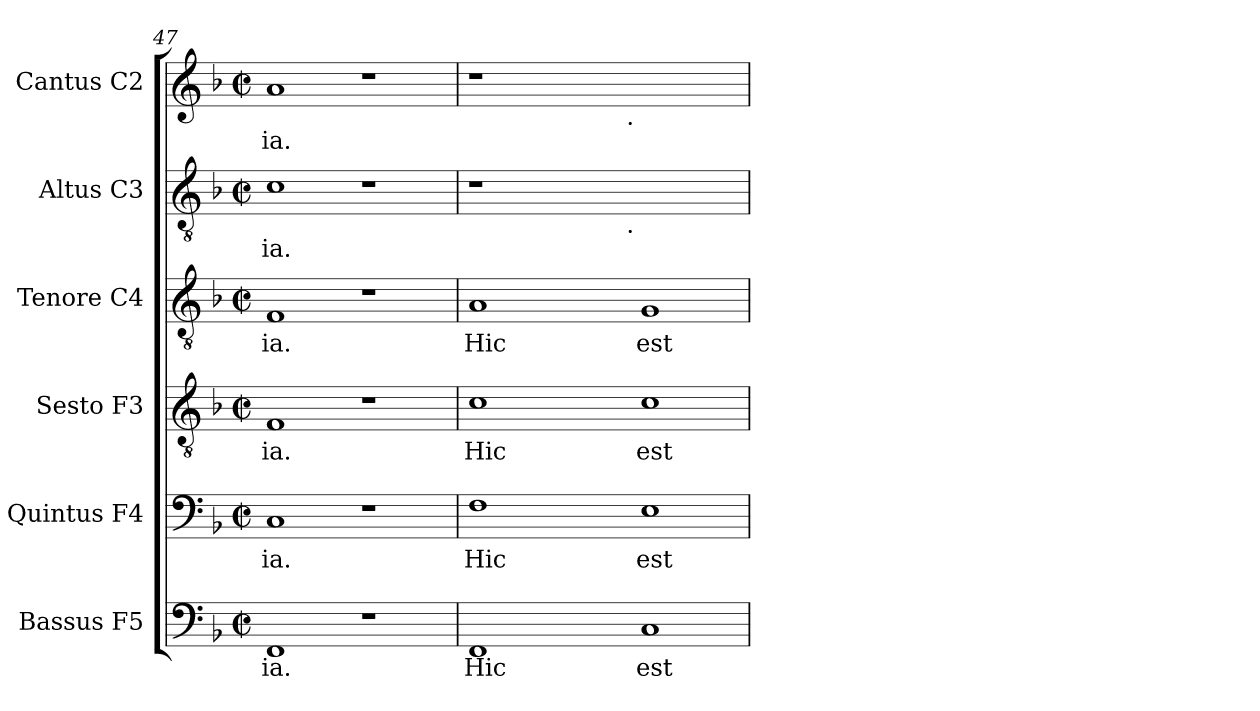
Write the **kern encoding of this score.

**kern	**text	**kern	**text	**kern	**text	**kern	**text	**kern	**text	**kern	**text
*part6	*part6	*part5	*part5	*part4	*part4	*part3	*part3	*part2	*part2	*part1	*part1
*staff6	*staff6	*staff5	*staff5	*staff4	*staff4	*staff3	*staff3	*staff2	*staff2	*staff1	*staff1
*I"Bassus  F5	*	*I"Quintus  F4	*	*I"Sesto  F3	*	*I"Tenore  C4	*	*I"Altus  C3	*	*I"Cantus  C2	*
*clefF4	*	*clefF4	*	*clefGv2	*	*clefGv2	*	*clefGv2	*	*clefG2	*
*k[b-]	*	*k[b-]	*	*k[b-]	*	*k[b-]	*	*k[b-]	*	*k[b-]	*
*F:	*	*F:	*	*F:	*	*F:	*	*F:	*	*F:	*
*M2/2	*	*M2/2	*	*M2/2	*	*M2/2	*	*M2/2	*	*M2/2	*
*met(c|)	*	*met(c|)	*	*met(c|)	*	*met(c|)	*	*met(c|)	*	*met(c|)	*
=47	=47	=47	=47	=47	=47	=47	=47	=47	=47	=47	=47
!	!LO:LY:b:cj	!	!LO:LY:b:cj	!	!LO:LY:b:cj	!	!LO:LY:b:cj	!	!LO:LY:b:cj	!	!LO:LY:b:cj
1FF	-ia.	1C	-ia.	1F	-ia.	1F	-ia.	1c	-ia.	1a	-ia.
1r	.	1r	.	1r	.	1r	.	1r	.	1r	.
=48	=48	=48	=48	=48	=48	=48	=48	=48	=48	=48	=48
!	!LO:LY:b:cj	!	!LO:LY:b:cj	!	!LO:LY:b:cj	!	!LO:LY:b:cj	!	!	!	!
*	*	*	*	*	*	*	*	*^	*	*^	*
1FF	Hic	1F	Hic	1c	Hic	1A	Hic	1r	2ryy	.	1r	2ryy	.
.	.	.	.	.	.	.	.	.	4ryy	.	.	4ryy	.
.	.	.	.	.	.	.	.	.	8ryy	.	.	8ryy	.
.	.	.	.	.	.	.	.	.	16ryy	.	.	16ryy	.
.	.	.	.	.	.	.	.	.	64ryy	.	.	64ryy	.
!	!	!	!	!	!	!	!	!	!	!	!	!LO:TX:b:t=.	!
!	!	!	!	!	!	!	!	!	!LO:TX:b:t=.	!	!	!	!
.	.	.	.	.	.	.	.	.	1ryy	.	.	1ryy	.
!	!LO:LY:b:cj	!	!LO:LY:b:cj	!	!LO:LY:b:cj	!	!LO:LY:b:cj	!	!	!	!	!	!
1C	est	1E	est	1c	est	1G	est	1ryy	.	.	1ryy	.	.
.	.	.	.	.	.	.	.	.	32.ryy	.	.	32.ryy	.
*	*	*	*	*	*	*	*	*v	*v	*	*	*	*
*	*	*	*	*	*	*	*	*	*	*v	*v	*
=	=	=	=	=	=	=	=	=	=	=	=
*-	*-	*-	*-	*-	*-	*-	*-	*-	*-	*-	*-
